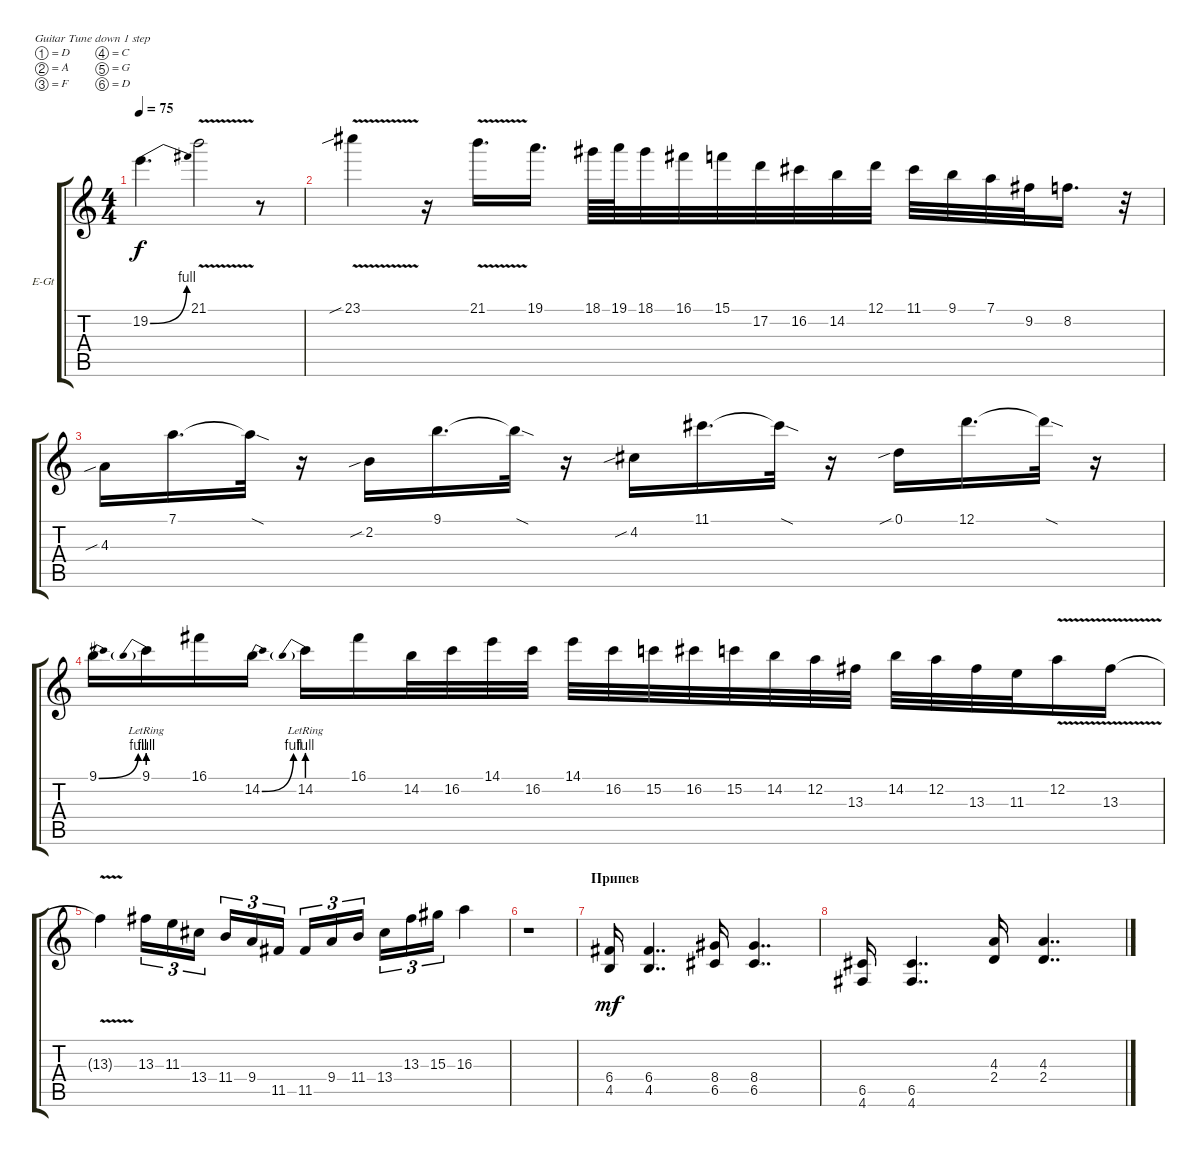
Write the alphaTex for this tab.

\defaultSystemsLayout 4
\bracketExtendMode groupsimilarinstruments
\firstSystemTrackNameOrientation horizontal
\otherSystemsTrackNameOrientation horizontal
\track ("Гитара 1" "E-Gt") {instrument distortionguitar}
\staff {score tabs}
\tuning (D4 A3 F3 C3 G2 D2)
\ts (4 4)
\tempo 75
\clef g2
\ks c
19.2{be (bend 0 0 60 4)}.4{d dy f} 21.1{v}.2 r.8 |
23.1{v sib}.4 r.16 21.1{v}.16{d} 19.1.16{d} 18.1.64 19.1.64 18.1.32 16.1.32 15.1.32 17.2.32 16.2.32 14.2.32 12.1.32 11.1.32 9.1.32 7.1.32 9.2.32 8.2.16{d} r.32 |
4.3{sib}.16 7.1.16{d} 7.1{sod t}.32 r.16 2.2{sib}.16 9.1.16{d} 9.1{sod t}.32 r.16 4.2{sib}.16 11.1.16{d} 11.1{sod t}.32 r.16 0.1{sib}.16 12.1.16{d} 12.1{sod t}.32 r.16 |
9.1{be (bend 0 0 60 4)}.16 9.1{be (prebend 0 4 60 4) lr}.16 16.1.16 14.2{be (bend 0 0 60 4)}.16 14.2{be (prebend 0 4 60 4) lr}.16 16.1.16 14.2.32 16.2.32 14.1.32 16.2.32 14.1.32 16.2.32 15.2.32 16.2.32 15.2.32 14.2.32 12.2.32 13.3.32 14.2.32 12.2.32 13.3.32 11.3.32 12.2{v}.16 13.3{v}.16 |
13.3{v t}.4 13.3.16{tu (3 2)} 11.3.16{tu (3 2)} 13.4.16{tu (3 2)} 11.4.16{tu (3 2)} 9.4.16{tu (3 2)} 11.5.16{tu (3 2)} 11.5.16{tu (3 2)} 9.4.16{tu (3 2)} 11.4.16{tu (3 2)} 13.4.16{tu (3 2)} 13.3.16{tu (3 2)} 15.3.16{tu (3 2)} 16.3.4 |
r.1 |
\section ("" "Припев")
(4.5 6.4).16{dy mf} (4.5 6.4).4{dd} (6.5 8.4).16 (6.5 8.4).4{dd} |
(6.5 4.6).16 (6.5 4.6).4{dd} (2.4 4.3).16 (2.4 4.3).4{dd}
